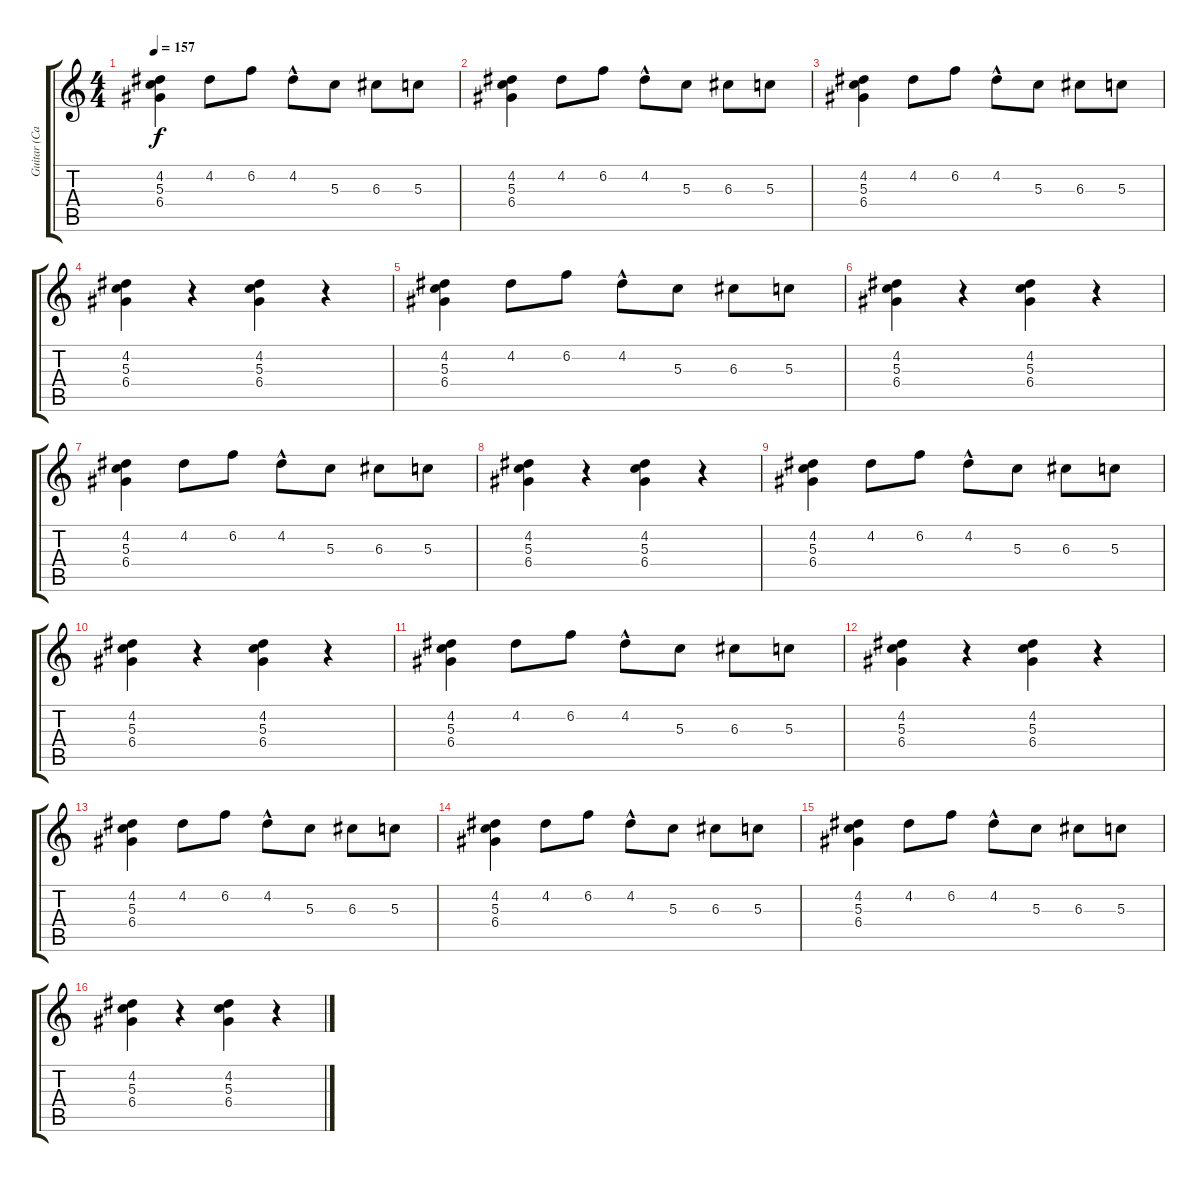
\track ("Guitar (Carrie)" "Guitar (Ca") {instrument electricguitarclean}
\staff {score tabs}
\tuning (E4 B3 G3 D3 A2 E2) {hide}
\ts (4 4)
\tempo 157
\clef g2
\ks c
(4.2 5.3 6.4).4{dy f} 4.2.8 6.2.8 4.2{hac}.8 5.3.8 6.3.8 5.3.8 |
(4.2 5.3 6.4).4 4.2.8 6.2.8 4.2{hac}.8 5.3.8 6.3.8 5.3.8 |
(4.2 5.3 6.4).4 4.2.8 6.2.8 4.2{hac}.8 5.3.8 6.3.8 5.3.8 |
(4.2 5.3 6.4).4 r.4 (4.2 5.3 6.4).4 r.4 |
(4.2 5.3 6.4).4 4.2.8 6.2.8 4.2{hac}.8 5.3.8 6.3.8 5.3.8 |
(4.2 5.3 6.4).4 r.4 (4.2 5.3 6.4).4 r.4 |
(4.2 5.3 6.4).4 4.2.8 6.2.8 4.2{hac}.8 5.3.8 6.3.8 5.3.8 |
(4.2 5.3 6.4).4 r.4 (4.2 5.3 6.4).4 r.4 |
(4.2 5.3 6.4).4 4.2.8 6.2.8 4.2{hac}.8 5.3.8 6.3.8 5.3.8 |
(4.2 5.3 6.4).4 r.4 (4.2 5.3 6.4).4 r.4 |
(4.2 5.3 6.4).4 4.2.8 6.2.8 4.2{hac}.8 5.3.8 6.3.8 5.3.8 |
(4.2 5.3 6.4).4 r.4 (4.2 5.3 6.4).4 r.4 |
(4.2 5.3 6.4).4 4.2.8 6.2.8 4.2{hac}.8 5.3.8 6.3.8 5.3.8 |
(4.2 5.3 6.4).4 4.2.8 6.2.8 4.2{hac}.8 5.3.8 6.3.8 5.3.8 |
(4.2 5.3 6.4).4 4.2.8 6.2.8 4.2{hac}.8 5.3.8 6.3.8 5.3.8 |
(4.2 5.3 6.4).4 r.4 (4.2 5.3 6.4).4 r.4
